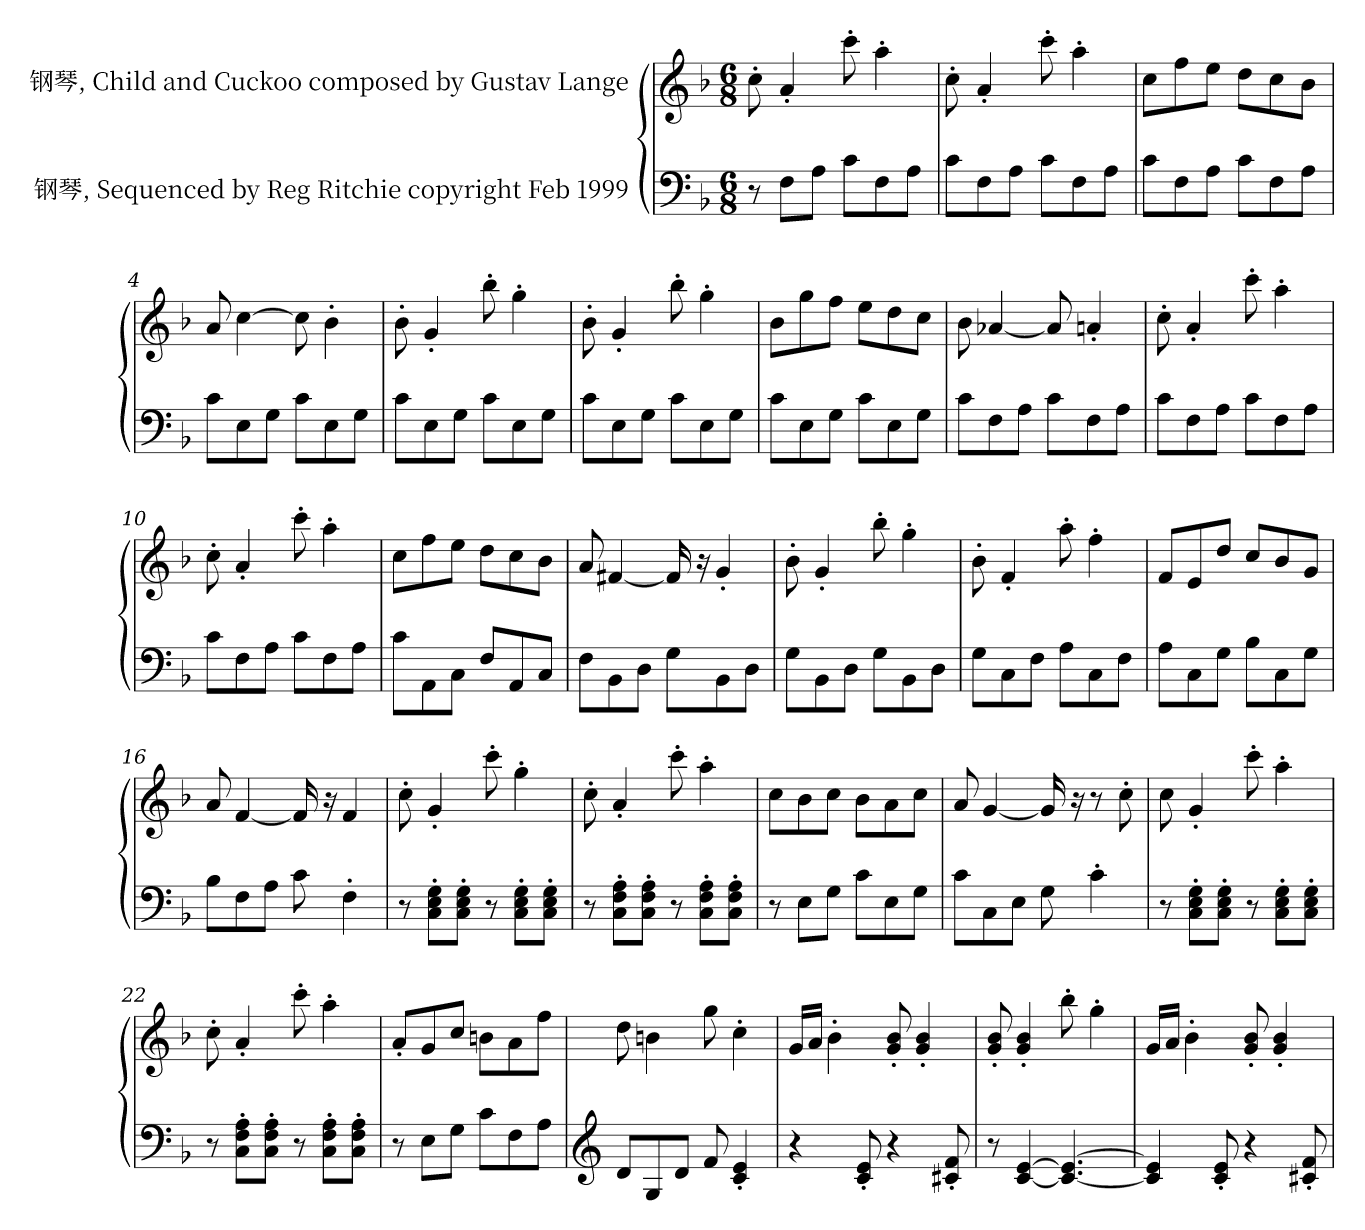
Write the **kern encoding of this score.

**kern	**kern
*part2	*part1
*staff2	*staff1
*I"钢琴, Sequenced by Reg Ritchie  copyright Feb 1999	*I"钢琴, Child and Cuckoo composed by Gustav Lange
*clefF4	*clefG2
*k[b-]	*k[b-]
*M6/8	*M6/8
*MM120	*MM120
=1	=1
8r	8cc'\
8F\L	4a'/
8A\J	.
8c\L	8ccc'\
8F\	4aa'\
8A\J	.
=2	=2
8c\L	8cc'\
8F\	4a'/
8A\J	.
8c\L	8ccc'\
8F\	4aa'\
8A\J	.
=3	=3
8c\L	8cc\L
8F\	8ff\
8A\J	8ee\J
8c\L	8dd\L
8F\	8cc\
8A\J	8b-\J
!!LO:LB:g=z
=4	=4
8c\L	8a/
8E\	[4cc\
8G\J	.
8c\L	8cc\]
8E\	4b-'\
8G\J	.
=5	=5
8c\L	8b-'\
8E\	4g'/
8G\J	.
8c\L	8bb-'\
8E\	4gg'\
8G\J	.
=6	=6
8c\L	8b-'\
8E\	4g'/
8G\J	.
8c\L	8bb-'\
8E\	4gg'\
8G\J	.
=7	=7
8c\L	8b-\L
8E\	8gg\
8G\J	8ff\J
8c\L	8ee\L
8E\	8dd\
8G\J	8cc\J
=8	=8
8c\L	8b-\
8F\	[4a-X/
8A\J	.
8c\L	8a-/]
8F\	4an'/
8A\J	.
=9	=9
8c\L	8cc'\
8F\	4a'/
8A\J	.
8c\L	8ccc'\
8F\	4aa'\
8A\J	.
!!LO:LB:g=z
=10	=10
8c\L	8cc'\
8F\	4a'/
8A\J	.
8c\L	8ccc'\
8F\	4aa'\
8A\J	.
=11	=11
8c\L	8cc\L
8AA\	8ff\
8C\J	8ee\J
8F/L	8dd\L
8AA/	8cc\
8C/J	8b-\J
=12	=12
8F\L	8a/
8BB-\	[4f#X/
8D\J	.
8G\L	16f#/]
.	16r
8BB-\	4g'/
8D\J	.
=13	=13
8G\L	8b-'\
8BB-\	4g'/
8D\J	.
8G\L	8bb-'\
8BB-\	4gg'\
8D\J	.
=14	=14
8G\L	8b-'\
8C\	4f'/
8F\J	.
8A\L	8aa'\
8C\	4ff'\
8F\J	.
=15	=15
8A\L	8f/L
8C\	8e/
8G\J	8dd/J
8B-\L	8cc/L
8C\	8b-/
8G\J	8g/J
!!LO:LB:g=z
=16	=16
8B-\L	8a/
8F\	[4f/
8A\J	.
8c\	16f/]
.	16r
4F'\	4f/
=17	=17
8r	8cc'\
8C\' 8E\' 8G\'L	4g'/
8C\' 8E\' 8G\'J	.
8r	8ccc'\
8C\' 8E\' 8G\'L	4gg'\
8C\' 8E\' 8G\'J	.
=18	=18
8r	8cc'\
8C\' 8F\' 8A\'L	4a'/
8C\' 8F\' 8A\'J	.
8r	8ccc'\
8C\' 8F\' 8A\'L	4aa'\
8C\' 8F\' 8A\'J	.
=19	=19
8r	8cc\L
8E\L	8b-\
8G\J	8cc\J
8c\L	8b-\L
8E\	8a\
8G\J	8cc\J
=20	=20
8c\L	8a/
8C\	[4g/
8E\J	.
8G\	16g/]
.	16r
4c'\	8r
.	8cc'\
=21	=21
8r	8cc\
8C\' 8E\' 8G\'L	4g'/
8C\' 8E\' 8G\'J	.
8r	8ccc'\
8C\' 8E\' 8G\'L	4aa'\
8C\' 8E\' 8G\'J	.
!!LO:LB:g=z
=22	=22
8r	8cc'\
8C\' 8F\' 8A\'L	4a'/
8C\' 8F\' 8A\'J	.
8r	8ccc'\
8C\' 8F\' 8A\'L	4aa'\
8C\' 8F\' 8A\'J	.
=23	=23
8r	8a'/L
8E\L	8g/
8G\J	8cc/J
8c\L	8bn\L
8F\	8a\
8A\J	8ff\J
=24	=24
*clefG2	*
8d/L	8dd\
8G/	4bn\
8d/J	.
8f/	8gg\
4c/' 4e/'	4cc'\
=25	=25
4r	16g/LL
.	16a/JJ
.	4b-'\
8c/' 8e/'	.
4r	8g/' 8b-/'
.	4g/' 4b-/'
8c#X/' 8f/'	.
=26	=26
8r	8g/' 8b-/'
[4c/ [4e/	4g/' 4b-/'
4.c/_ 4.e/_	8bb-'\
.	4gg'\
!!LO:LB:g=z
=27	=27
4c/] 4e/]	16g/LL
.	16a/JJ
.	4b-'\
8c/' 8e/'	.
4r	8g/' 8b-/'
.	4g/' 4b-/'
8c#X/' 8f/'	.
=	=
*-	*-
